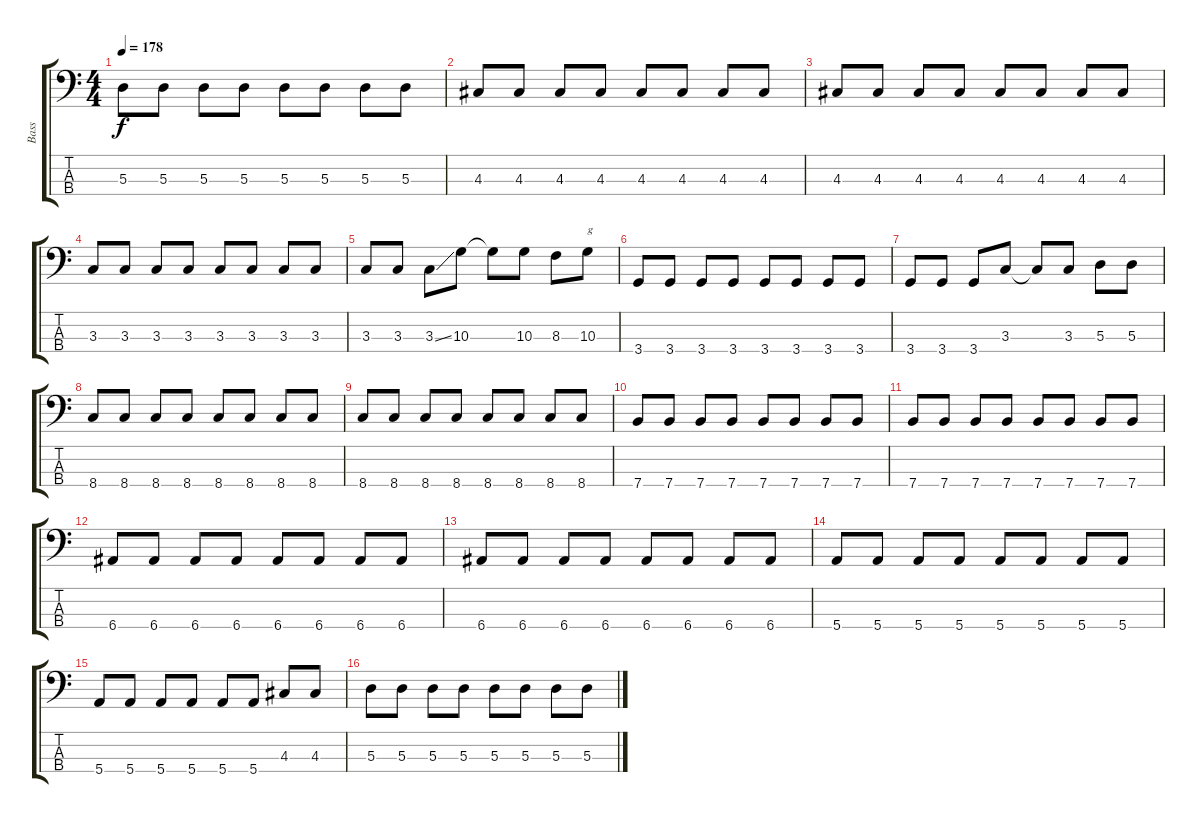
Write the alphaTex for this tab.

\track ("Bass" "Bass") {instrument electricbasspick}
\staff {score tabs}
\tuning (G2 D2 A1 E1) {hide}
\ts (4 4)
\tempo 178
\clef f4
\ks c
5.3.8{dy f} 5.3.8 5.3.8 5.3.8 5.3.8 5.3.8 5.3.8 5.3.8 |
4.3.8 4.3.8 4.3.8 4.3.8 4.3.8 4.3.8 4.3.8 4.3.8 |
4.3.8 4.3.8 4.3.8 4.3.8 4.3.8 4.3.8 4.3.8 4.3.8 |
3.3.8 3.3.8 3.3.8 3.3.8 3.3.8 3.3.8 3.3.8 3.3.8 |
3.3.8 3.3.8 3.3{ss}.8 10.3.8 10.3{t}.8 10.3.8 8.3.8 10.3.8{txt "g"} |
3.4.8 3.4.8 3.4.8 3.4.8 3.4.8 3.4.8 3.4.8 3.4.8 |
3.4.8 3.4.8 3.4.8 3.3.8 3.3{t}.8 3.3.8 5.3.8 5.3.8 |
8.4.8 8.4.8 8.4.8 8.4.8 8.4.8 8.4.8 8.4.8 8.4.8 |
8.4.8 8.4.8 8.4.8 8.4.8 8.4.8 8.4.8 8.4.8 8.4.8 |
7.4.8 7.4.8 7.4.8 7.4.8 7.4.8 7.4.8 7.4.8 7.4.8 |
7.4.8 7.4.8 7.4.8 7.4.8 7.4.8 7.4.8 7.4.8 7.4.8 |
6.4.8 6.4.8 6.4.8 6.4.8 6.4.8 6.4.8 6.4.8 6.4.8 |
6.4.8 6.4.8 6.4.8 6.4.8 6.4.8 6.4.8 6.4.8 6.4.8 |
5.4.8 5.4.8 5.4.8 5.4.8 5.4.8 5.4.8 5.4.8 5.4.8 |
5.4.8 5.4.8 5.4.8 5.4.8 5.4.8 5.4.8 4.3.8 4.3.8 |
5.3.8 5.3.8 5.3.8 5.3.8 5.3.8 5.3.8 5.3.8 5.3.8
